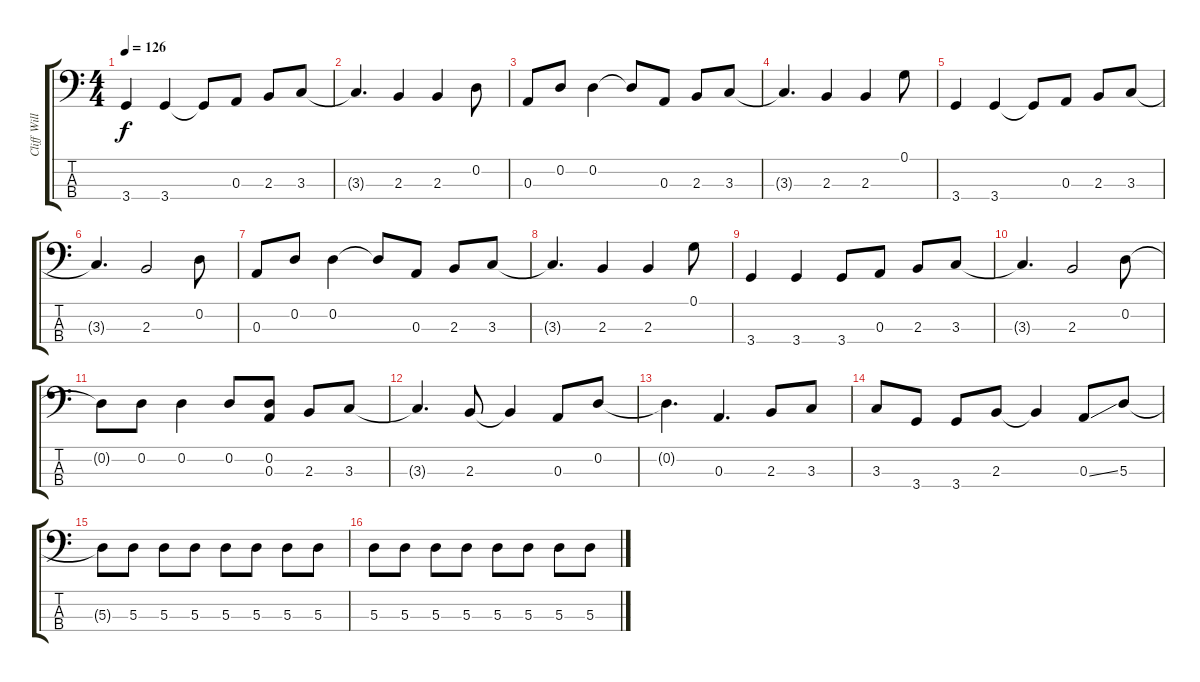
\track ("Cliff Willians (Bass)" "Cliff Will") {instrument electricbasspick}
\staff {score tabs}
\tuning (G2 D2 A1 E1) {hide}
\ts (4 4)
\tempo 126
\clef f4
\ks c
3.4.4{dy f} 3.4.4 3.4{t}.8 0.3.8 2.3.8 3.3.8 |
3.3{t}.4{d} 2.3.4 2.3.4 0.2.8 |
0.3.8 0.2.8 0.2.4 0.2{t}.8 0.3.8 2.3.8 3.3.8 |
3.3{t}.4{d} 2.3.4 2.3.4 0.1.8 |
3.4.4 3.4.4 3.4{t}.8 0.3.8 2.3.8 3.3.8 |
3.3{t}.4{d} 2.3.2 0.2.8 |
0.3.8 0.2.8 0.2.4 0.2{t}.8 0.3.8 2.3.8 3.3.8 |
3.3{t}.4{d} 2.3.4 2.3.4 0.1.8 |
3.4.4 3.4.4 3.4.8 0.3.8 2.3.8 3.3.8 |
3.3{t}.4{d} 2.3.2 0.2.8 |
0.2{t}.8 0.2.8 0.2.4 0.2.8 (0.2 0.3).8 2.3.8 3.3.8 |
3.3{t}.4{d} 2.3.8 2.3{t}.4 0.3.8 0.2.8 |
0.2{t}.4{d} 0.3.4{d} 2.3.8 3.3.8 |
3.3.8 3.4.8 3.4.8 2.3.8 2.3{t}.4 0.3{ss}.8 5.3.8 |
5.3{t}.8 5.3.8 5.3.8 5.3.8 5.3.8 5.3.8 5.3.8 5.3.8 |
5.3.8 5.3.8 5.3.8 5.3.8 5.3.8 5.3.8 5.3.8 5.3.8
